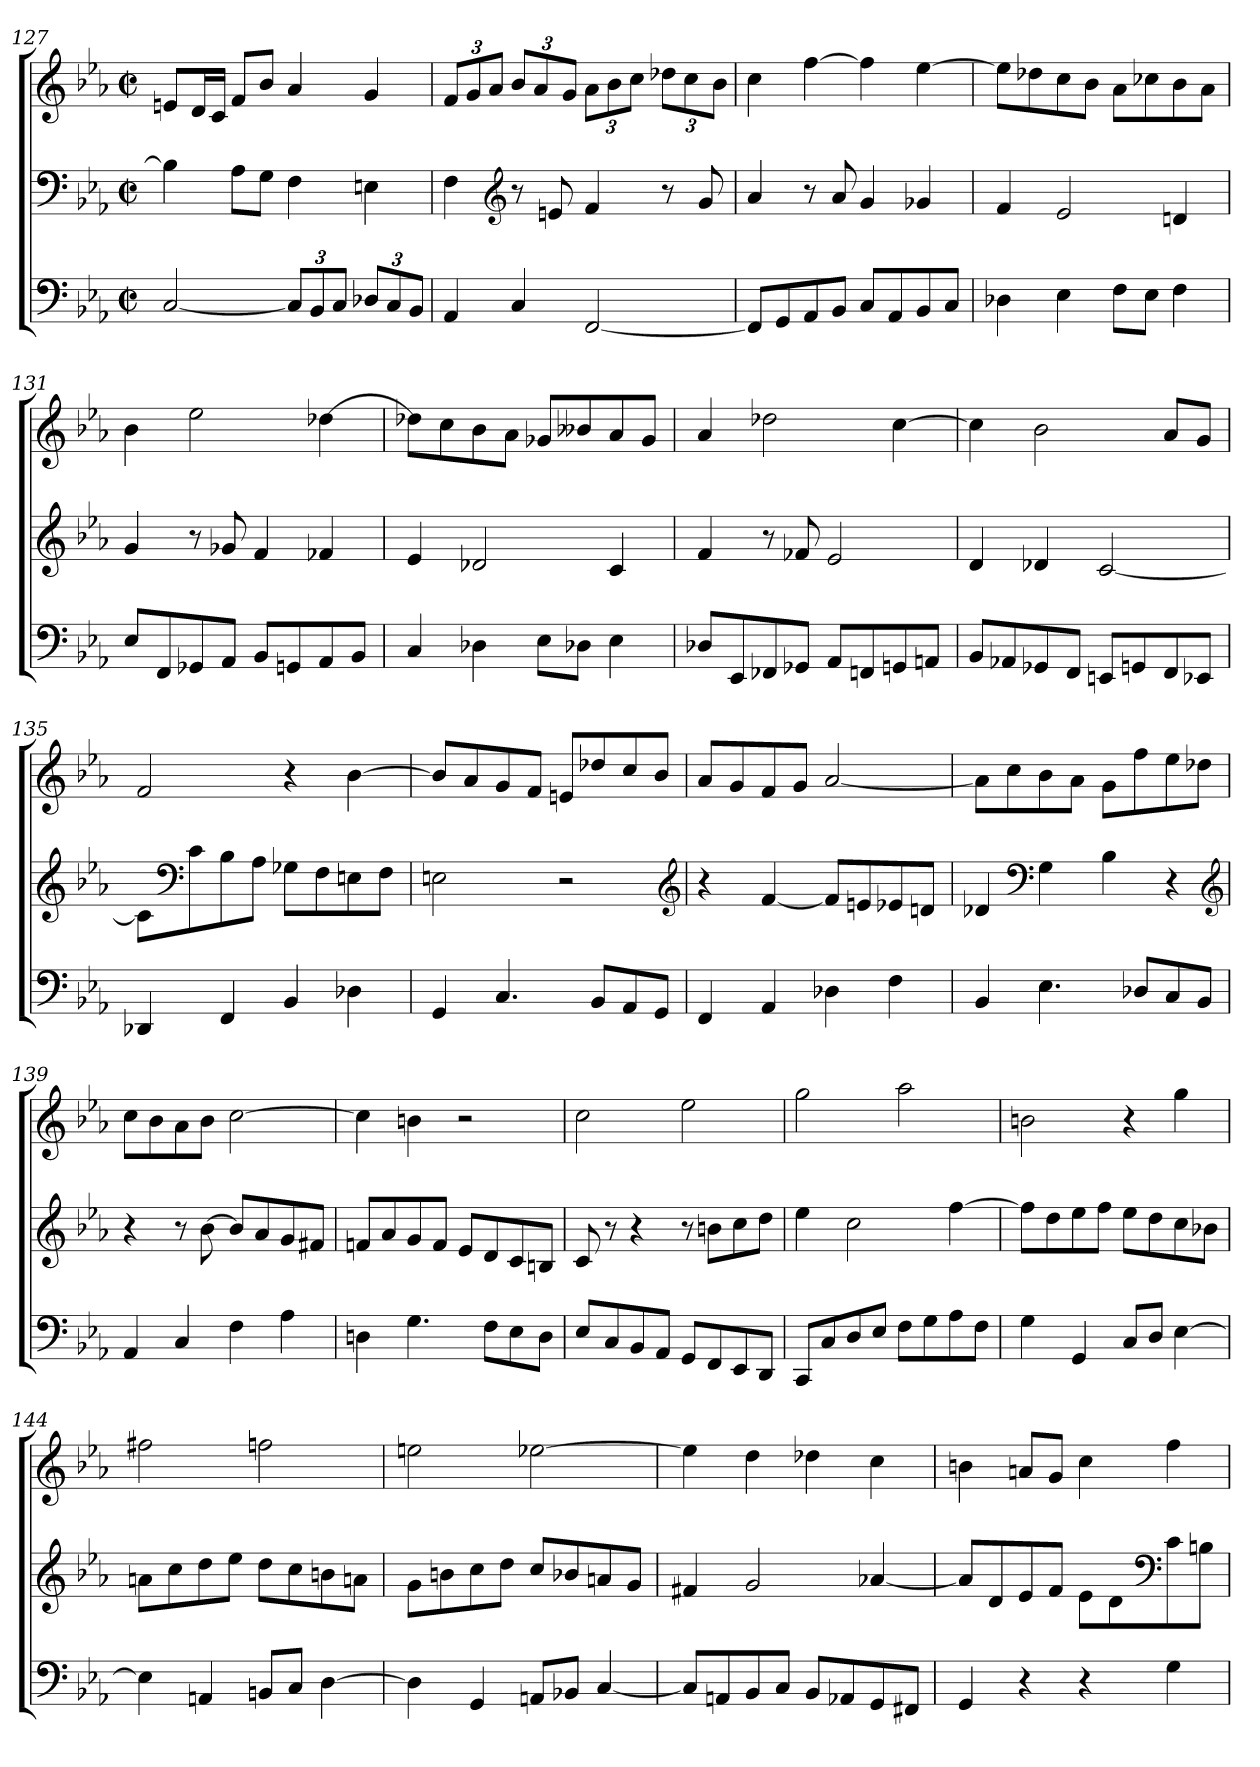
**kern	**kern	**kern
*part3	*part2	*part1
*staff3	*staff2	*staff1
*clefF4	*clefF4	*clefG2
*k[b-e-a-]	*k[b-e-a-]	*k[b-e-a-]
*c:	*c:	*c:
*M4/4	*M4/4	*M4/4
*met(c|)	*met(c|)	*met(c|)
=127	=127	=127
[2C	4B-]	8enL
.	.	16dL
.	.	16cJJ
.	8A-L	8fL
.	8GJ	8b-J
12CL]	4F	4a-
12BB-	.	.
12CJ	.	.
12D-XL	4En	4g
12C	.	.
12BB-J	.	.
=128	=128	=128
*	*	*Xbrackettup
4AA-	4F	12fL
.	.	12g
.	.	12a-J
*	*clefG2	*
4C	8r	12b-L
.	.	12a-
.	8en	.
.	.	12gJ
[2FF	4f	12a-L
.	.	12b-
.	.	12ccJ
.	8r	12dd-XL
.	.	12cc
.	8g	.
.	.	12b-J
=129	=129	=129
8FFL]	4a-	4cc
8GG	.	.
8AA-	8r	[4ff
8BB-J	8a-	.
8CL	4g	4ff]
8AA-	.	.
8BB-	4g-X	[4ee-
8CJ	.	.
=130	=130	=130
4D-X	4f	8ee-L]
.	.	8dd-X
4E-	2e-	8cc
.	.	8b-J
8FL	.	8a-L
8E-J	.	8cc-X
4F	4dn	8b-
.	.	8a-J
=131	=131	=131
8E-L	4g	4b-
8FF	.	.
8GG-X	8r	2ee-
8AA-J	8g-X	.
8BB-L	4f	.
8GGn	.	.
8AA-	4f-X	[4dd-X
8BB-J	.	.
=132	=132	=132
4C	4e-	8dd-XL]
.	.	8cc
4D-X	2d-X	8b-
.	.	8a-J
8E-L	.	8g-XL
8D-XJ	.	8b--X
4E-	4c	8a-
.	.	8g-J
=133	=133	=133
8D-XL	4f	4a-
8EE-	.	.
8FF-X	8r	2dd-X
8GG-XJ	8f-X	.
8AA-L	2e-	.
8FFn	.	.
8GGn	.	[4cc
8AAnJ	.	.
=134	=134	=134
8BB-L	4d	4cc]
8AA-X	.	.
8GG-X	4d-X	2b-
8FFJ	.	.
8EEnL	[2c	.
8GGn	.	.
8FF	.	8a-L
8EE-XJ	.	8gJ
=135	=135	=135
4DD-X	8cL]	2f
*	*clefF4	*
.	8c	.
4FF	8B-	.
.	8A-J	.
4BB-	8G-XL	4r
.	8F	.
4D-X	8En	[4b-
.	8FJ	.
=136	=136	=136
4GG	2En	8b-L]
.	.	8a-
4.C	.	8g
.	.	8fJ
.	2r	8enL
8BB-L	.	8dd-X
8AA-	.	8cc
8GGJ	.	8b-J
*	*clefG2	*
=137	=137	=137
4FF	4r	8a-L
.	.	8g
4AA-	[4f	8f
.	.	8gJ
4D-X	8fL]	[2a-
.	8en	.
4F	8e-X	.
.	8dnJ	.
=138	=138	=138
4BB-	4d-X	8a-L]
.	.	8cc
*	*clefF4	*
4.E-	4G	8b-
.	.	8a-J
.	4B-	8gL
8D-XL	.	8ff
8C	4r	8ee-
8BB-J	.	8dd-XJ
*	*clefG2	*
=139	=139	=139
4AA-	4r	8ccL
.	.	8b-
4C	8r	8a-
.	[8b-	8b-J
4F	8b-L]	[2cc
.	8a-	.
4A-	8g	.
.	8f#XJ	.
=140	=140	=140
4Dn	8fnL	4cc]
.	8a-	.
4.G	8g	4bn
.	8fJ	.
.	8e-L	2r
8FL	8d	.
8E-	8c	.
8DJ	8BnJ	.
=141	=141	=141
8E-L	8c	2cc
8C	8r	.
8BB-	4r	.
8AA-J	.	.
8GGL	8r	2ee-
8FF	8bnL	.
8EE-	8cc	.
8DDJ	8ddJ	.
=142	=142	=142
8CCL	4ee-	2gg
8C	.	.
8D	2cc	.
8E-J	.	.
8FL	.	2aa-
8G	.	.
8A-	[4ff	.
8FJ	.	.
=143	=143	=143
4G	8ffL]	2bn
.	8dd	.
4GG	8ee-	.
.	8ffJ	.
8CL	8ee-L	4r
8DJ	8dd	.
[4E-	8cc	4gg
.	8b-XJ	.
=144	=144	=144
4E-]	8anL	2ff#X
.	8cc	.
4AAn	8dd	.
.	8ee-J	.
8BBnL	8ddL	2ffn
8CJ	8cc	.
[4D	8bn	.
.	8anJ	.
=145	=145	=145
4D]	8gL	2een
.	8bn	.
4GG	8cc	.
.	8ddJ	.
8AAnL	8ccL	[2ee-X
8BB-XJ	8b-X	.
[4C	8an	.
.	8gJ	.
=146	=146	=146
8CL]	4f#X	4ee-]
8AAn	.	.
8BB-	2g	4dd
8CJ	.	.
8BB-L	.	4dd-X
8AA-X	.	.
8GG	[4a-X	4cc
8FF#XJ	.	.
=147	=147	=147
4GG	8a-L]	4bn
.	8d	.
4r	8e-	8anL
.	8fJ	8gJ
4r	8e-L	4cc
.	8d	.
*	*clefF4	*
4G	8c	4ff
.	8BnJ	.
=	=	=
*-	*-	*-
